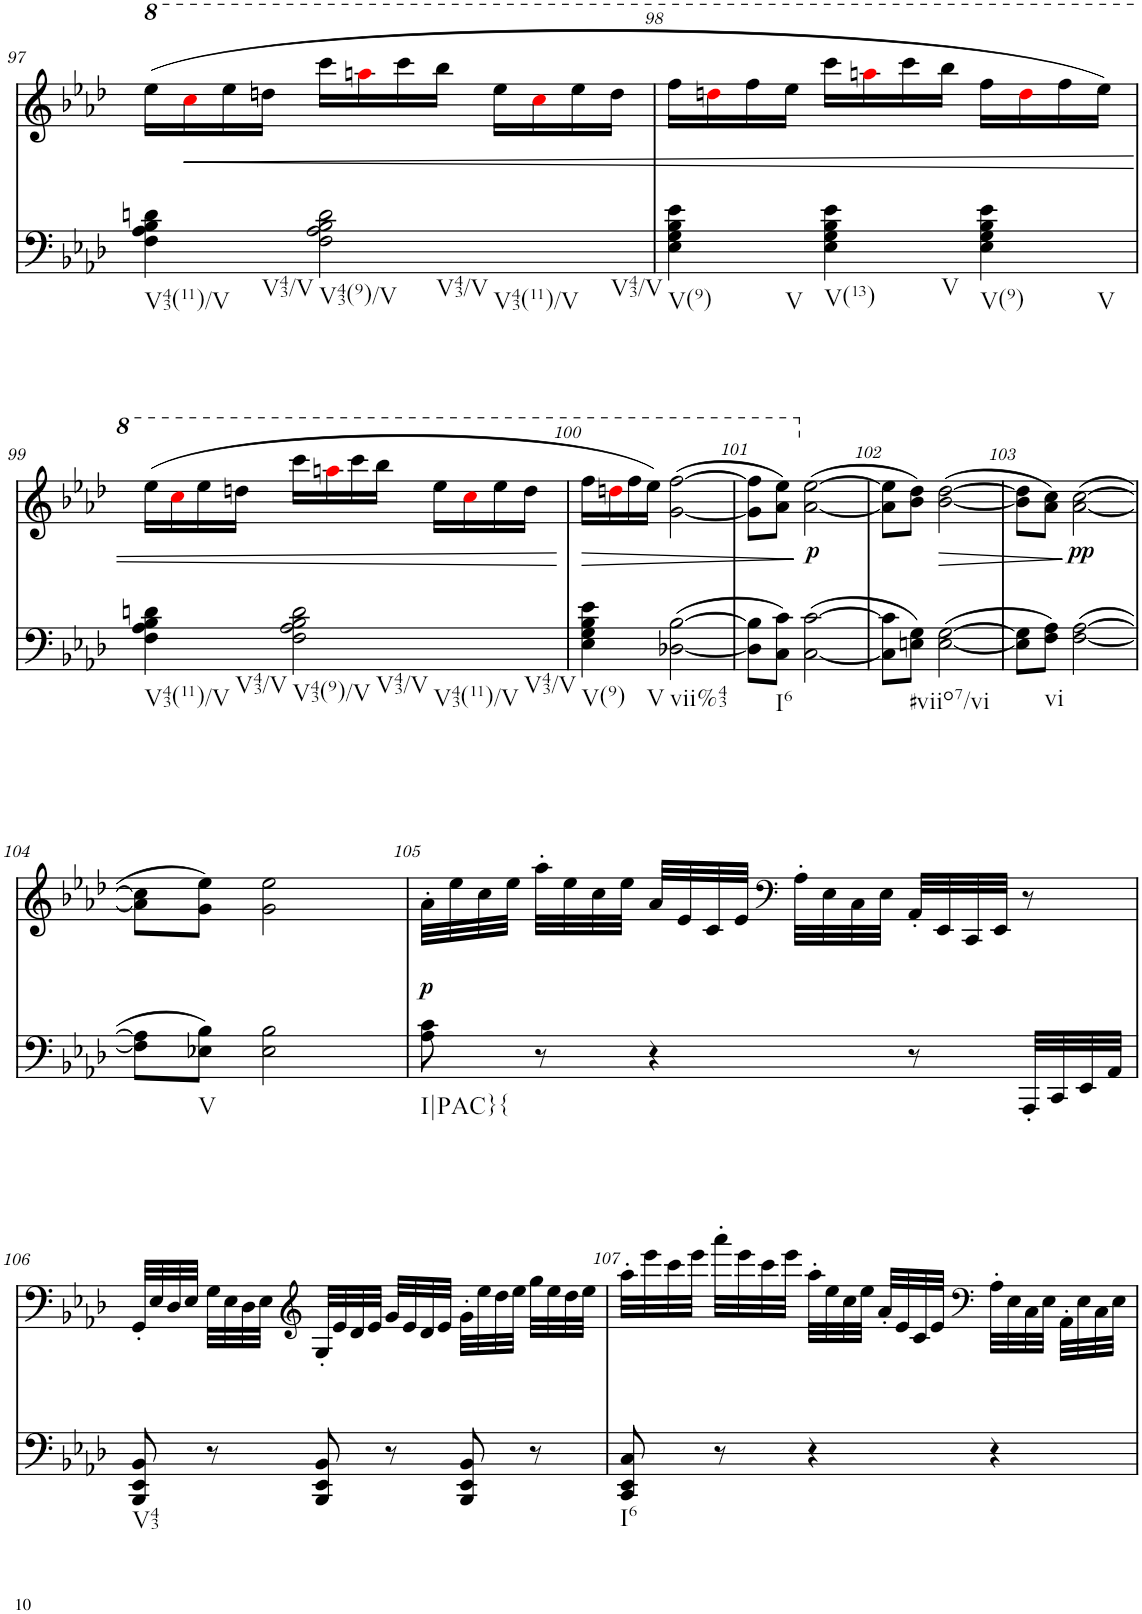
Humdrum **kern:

**kern	**kern	**text	**dynam
*part2	*part1	*part1	*part1
*staff2	*staff1	*staff1	*staff1
*I"Piano	*I"Piano	*	*
*I'Pno	*I'Pno	*	*
!!LO:PB:g=z
*clefF4	*clefG2	*	*
*k[b-e-a-d-]	*k[b-e-a-d-]	*	*
*M3/4	*M3/4	*	*
*	*8va	*	*
=97	=97	=97	=97
!LO:TX:b:t=V43(11)/V	!	!	!
!LO:TX:b:t=V43/V	!	!	!
4F\ 4A-\ 4B-\ 4dn\	(16eee-\LL	.	.
!	!	!	!LO:HP:b
.	16ccci\	.	<
.	16eee-\	.	.
.	16dddn\JJ	.	.
!LO:TX:b:t=V43(9)/V	!	!	!
!LO:TX:b:t=V43/V	!	!	!
!LO:TX:b:t=V43(11)/V	!	!	!
!LO:TX:b:t=V43/V	!	!	!
2F\ 2A-\ 2B-\ 2d\	16cccc\LL	.	.
.	16aaani\	.	.
.	16cccc\	.	.
.	16bbb-\JJ	.	.
.	16eee-\LL	.	.
.	16ccci\	.	.
.	16eee-\	.	.
.	16ddd\JJ	.	.
=98	=98	=98	=98
!LO:TX:b:t=V(9)	!	!	!
!LO:TX:b:t=V	!	!	!
4E-\ 4G\ 4B-\ 4e-\	16fff\LL	.	.
.	16dddni\	.	.
.	16fff\	.	.
.	16eee-\JJ	.	.
!LO:TX:b:t=V(13)	!	!	!
!LO:TX:b:t=V	!	!	!
4E-\ 4G\ 4B-\ 4e-\	16cccc\LL	.	.
.	16aaani\	.	.
.	16cccc\	.	.
.	16bbb-\JJ	.	.
!LO:TX:b:t=V(9)	!	!	!
!LO:TX:b:t=V	!	!	!
4E-\ 4G\ 4B-\ 4e-\	16fff\LL	.	.
.	16dddi\	.	.
.	16fff\	.	.
.	16eee-\JJ)	.	.
!!LO:LB:g=z
=99	=99	=99	=99
!LO:TX:b:t=V43(11)/V	!	!	!
!LO:TX:b:t=V43/V	!	!	!
4F\ 4A-\ 4B-\ 4dn\	(16eee-\LL	.	.
.	16ccci\	.	.
.	16eee-\	.	.
.	16dddn\JJ	.	.
!LO:TX:b:t=V43(9)/V	!	!	!
!LO:TX:b:t=V43/V	!	!	!
!LO:TX:b:t=V43(11)/V	!	!	!
!LO:TX:b:t=V43/V	!	!	!
2F\ 2A-\ 2B-\ 2d\	16cccc\LL	.	.
.	16aaani\	.	.
.	16cccc\	.	.
.	16bbb-\JJ	.	.
.	16eee-\LL	.	.
.	16ccci\	.	.
.	16eee-\	.	.
.	16ddd\JJ	.	.
.	.	.	[
=100	=100	=100	=100
!LO:TX:b:t=V(9)	!	!	!
!LO:TX:b:t=V	!	!	!
!	!	!	!LO:HP:b
4E-\ 4G\ 4B-\ 4e-\	16fff\LL	.	>
.	16dddni\	.	.
.	16fff\	.	.
.	16eee-\JJ)	.	.
!LO:TX:b:t=vii%43	!	!	!
([2D-X\ [2B-\	([2gg\ [2fff\	.	.
=101	=101	=101	=101
8D-\] 8B-\]L	8gg\] 8fff\]L	.	.
!LO:TX:b:t=I6	!	!	!
8C\ 8c\J)	8aa-\ 8eee-\J)	.	.
*	*X8va	*	*
!	!	!LO:LY:b	!
([2C\ [2c\	([2a-\ [2ee-\	.	]
=102	=102	=102	=102
8C\] 8c\]L	8a-\] 8ee-\]L	.	.
!LO:TX:b:t=#viio7/vi	!	!	!
8En\ 8G\J)	8b-\ 8dd-\J)	.	.
!	!	!	!LO:HP:b
([2E\ [2G\	([2b-\ [2dd-\	.	>
=103	=103	=103	=103
8E\] 8G\]L	8b-\] 8dd-\]L	.	.
!LO:TX:b:t=vi	!	!	!
8F\ 8A-\J)	8a-\ 8cc\J)	.	.
!	!	!LO:LY:b	!
([2F\ [2A-\	([2a-\ [2cc\	.	]
!!LO:LB:g=z
=104	=104	=104	=104
8F\] 8A-\]L	8a-\] 8cc\]L	.	.
!LO:TX:b:t=V	!	!	!
8E-X\ 8B-\J)	8g\ 8ee-\J)	.	.
2E-\ 2B-\	2g\ 2ee-\	.	.
=105	=105	=105	=105
!LO:TX:b:t=I|PAC}{	!	!	!
!	!	!LO:LY:b	!
8A-\ 8c\	32a-'\LLL	.	.
.	32ee-\	.	.
.	32cc\	.	.
.	32ee-\JJJ	.	.
8r	32aa-'\LLL	.	.
.	32ee-\	.	.
.	32cc\	.	.
.	32ee-\JJJ	.	.
4r	32a-/LLL	.	.
.	32e-/	.	.
.	32c/	.	.
.	32e-/JJJ	.	.
*	*clefF4	*	*
.	32A-'\LLL	.	.
.	32E-\	.	.
.	32C\	.	.
.	32E-\JJJ	.	.
8r	32AA-'/LLL	.	.
.	32EE-/	.	.
.	32CC/	.	.
.	32EE-/JJJ	.	.
32AAA-'/LLL	8r	.	.
32CC/	.	.	.
32EE-/	.	.	.
32AA-/JJJ	.	.	.
!!LO:LB:g=z
=106	=106	=106	=106
!LO:TX:b:t=V43	!	!	!
8BBB-/ 8EE-/ 8BB-/	32GG'/LLL	.	.
.	32E-/	.	.
.	32D-/	.	.
.	32E-/JJJ	.	.
8r	32G\LLL	.	.
.	32E-\	.	.
.	32D-\	.	.
.	32E-\JJJ	.	.
*	*clefG2	*	*
8BBB-/ 8EE-/ 8BB-/	32G'/LLL	.	.
.	32e-/	.	.
.	32d-/	.	.
.	32e-/JJJ	.	.
8r	32g/LLL	.	.
.	32e-/	.	.
.	32d-/	.	.
.	32e-/JJJ	.	.
8BBB-/ 8EE-/ 8BB-/	32g'\LLL	.	.
.	32ee-\	.	.
.	32dd-\	.	.
.	32ee-\JJJ	.	.
8r	32gg\LLL	.	.
.	32ee-\	.	.
.	32dd-\	.	.
.	32ee-\JJJ	.	.
=107	=107	=107	=107
!LO:TX:b:t=I6	!	!	!
8CC/ 8EE-/ 8C/	32aa-'\LLL	.	.
.	32eee-\	.	.
.	32ccc\	.	.
.	32eee-\JJJ	.	.
8r	32aaa-'\LLL	.	.
.	32eee-\	.	.
.	32ccc\	.	.
.	32eee-\JJJ	.	.
4r	32aa-'\LLL	.	.
.	32ee-\	.	.
.	32cc\	.	.
.	32ee-\JJJ	.	.
.	32a-'/LLL	.	.
.	32e-/	.	.
.	32c/	.	.
.	32e-/JJJ	.	.
*	*clefF4	*	*
4r	32A-'\LLL	.	.
.	32E-\	.	.
.	32C\	.	.
.	32E-\JJJ	.	.
.	32AA-'\LLL	.	.
.	32E-\	.	.
.	32C\	.	.
.	32E-\JJJ	.	.
=	=	=	=
*-	*-	*-	*-
